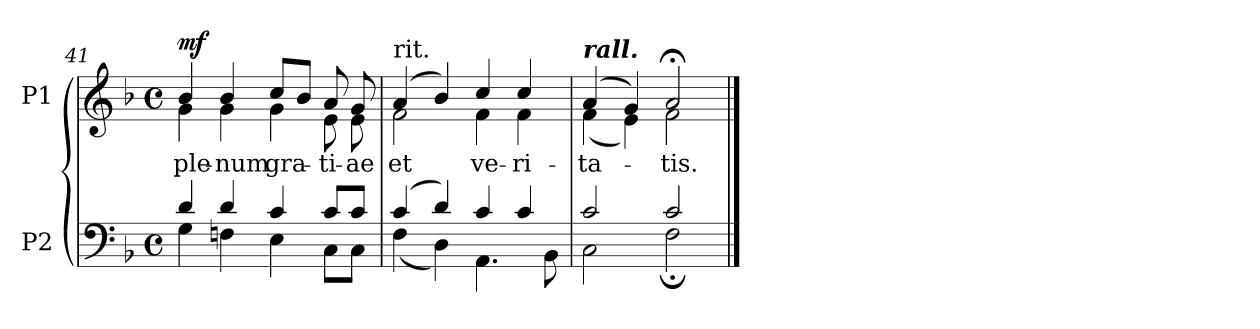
**kern	**kern	**text	**dynam
*part2	*part1	*part1	*part1
*staff2	*staff1	*staff1	*staff1
*I"P2	*I"P1	*	*
*clefF4	*clefG2	*	*
*k[b-]	*k[b-]	*	*
*F:	*F:	*	*
*M4/4	*M4/4	*	*
*met(c)	*met(c)	*	*
=41	=41	=41	=41
*^	*	*	*
!	!	!	!LO:LY:b:color=#000000	!
*	*	*^	*	*
4di/	4Gi\	4b-i/	4gi\	ple-	mf
!	!	!	!	!LO:LY:b:color=#000000	!
4di/	4Fni\	4b-i/	4gi\	-num	.
!	!	!	!	!LO:LY:b:color=#000000	!
4ci/	4Ei\	8cci/L	4gi\	gra-	.
.	.	8b-i/J	.	.	.
!	!	!	!	!LO:LY:b:color=#000000	!
8ci/L	8Ci\L	8ai/	8ei\	-ti-	.
!	!	!	!	!LO:LY:b:color=#000000	!
8ci/J	8Ci\J	8gi/	8ei\	-ae	.
=42	=42	=42	=42	=42	=42
!	!	!LO:TX:t=rit.	!	!	!
!	!	!	!	!LO:LY:b:color=#000000	!
(4ci/	(4Fi\	(4ai/	2fi\	et	.
4di/)	4Di\)	4b-i/)	.	.	.
!	!	!	!	!LO:LY:b:color=#000000	!
4ci/	4.AAi\	4cci/	4fi\	ve-	.
!	!	!	!	!LO:LY:b:color=#000000	!
4ci/	.	4cci/	4fi\	-ri-	.
.	8BB-i\	.	.	.	.
=43	=43	=43	=43	=43	=43
!	!	!LO:TX:a:Bi:t=rall.	!	!	!
!	!	!	!	!LO:LY:b:color=#000000	!
2ci/	2Ci\	(4ai/	(4fi\	-ta-	.
.	.	4gi/)	4ei\)	.	.
!	!	!	!	!LO:LY:b:color=#000000	!
2ci/	2F;i\	2a;i/	2fi\	-tis.	.
*v	*v	*	*	*	*
*	*v	*v	*	*
==	==	==	==
*-	*-	*-	*-
